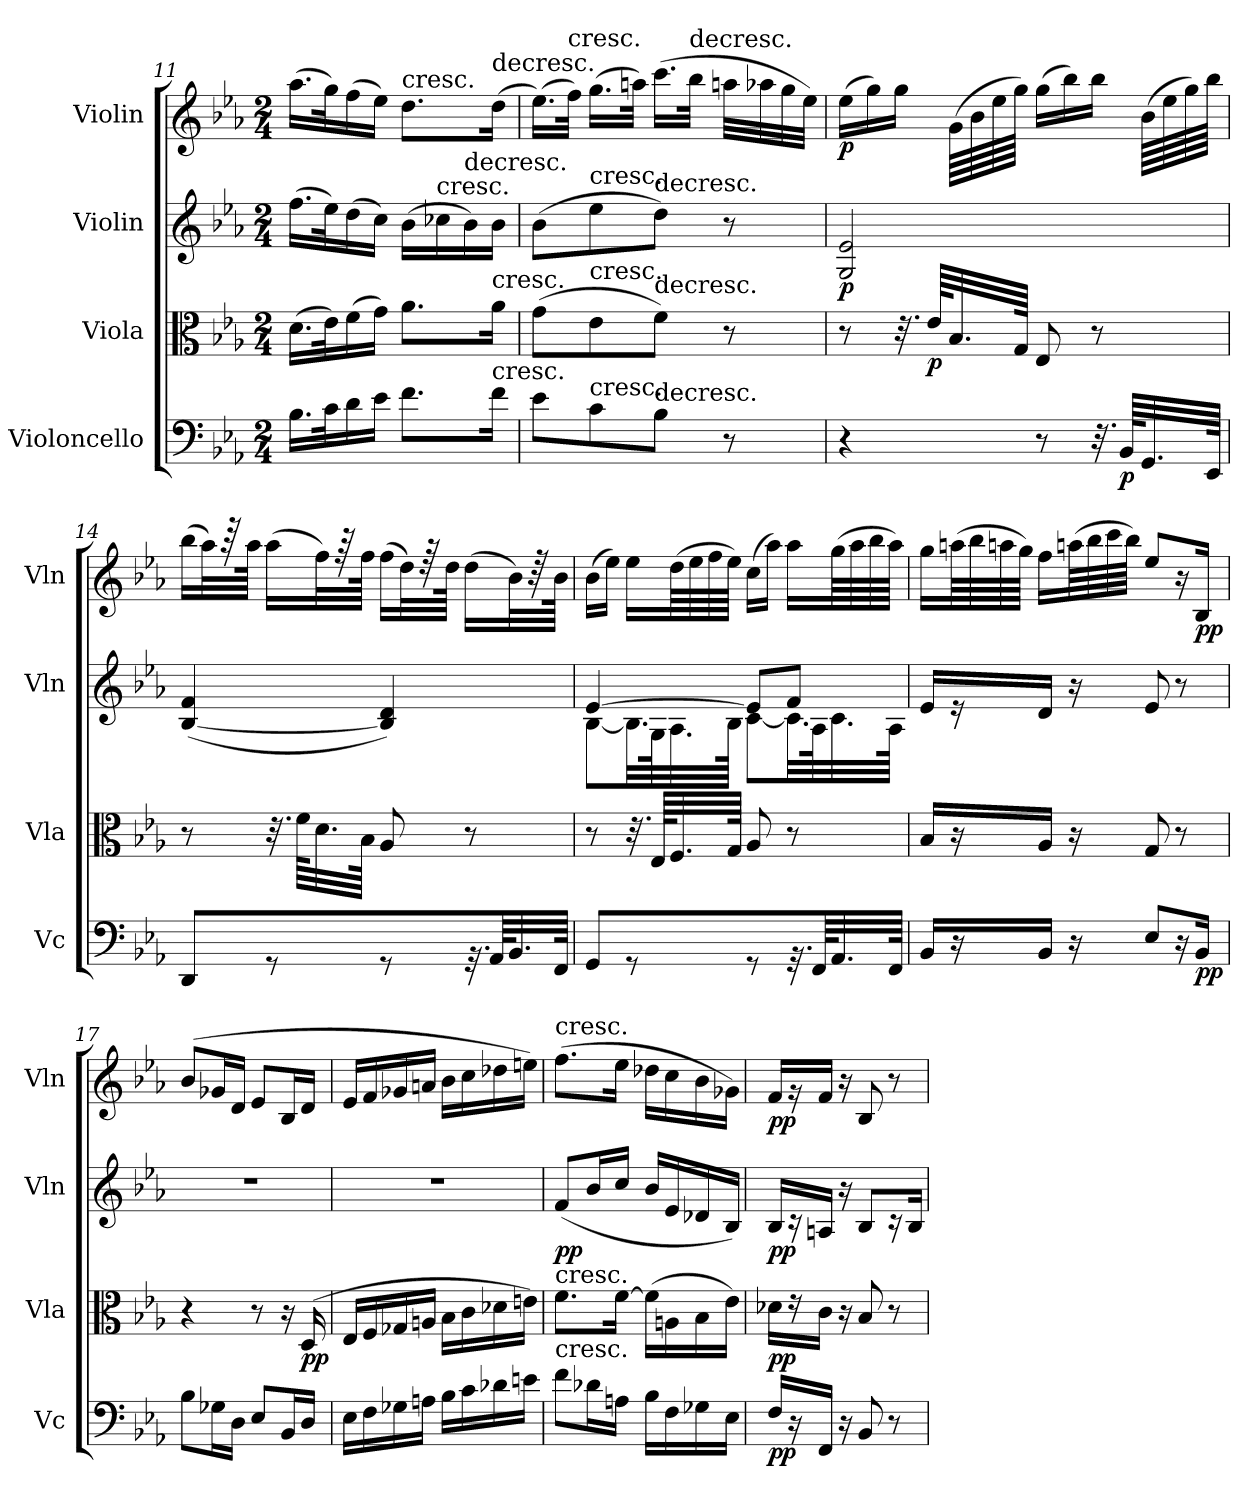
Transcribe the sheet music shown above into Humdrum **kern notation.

**kern	**dynam	**kern	**dynam	**kern	**dynam	**kern	**dynam
*part4	*part4	*part3	*part3	*part2	*part2	*part1	*part1
*staff4	*staff4	*staff3	*staff3	*staff2	*staff2	*staff1	*staff1
*I"Violoncello	*	*I"Viola	*	*I"Violin	*	*I"Violin	*
*I'Vc	*	*I'Vla	*	*I'Vln	*	*I'Vln	*
*clefF4	*	*clefC3	*	*clefG2	*	*clefG2	*
*k[b-e-a-]	*	*k[b-e-a-]	*	*k[b-e-a-]	*	*k[b-e-a-]	*
*M2/4	*	*M2/4	*	*M2/4	*	*M2/4	*
=11	=11	=11	=11	=11	=11	=11	=11
16.B-\LL	.	(16.d\LL	.	(16.ff\LL	.	(16.aa-\LL	.
32c\K	.	32e-\K)	.	32ee-\K)	.	32gg\K)	.
16d\	.	(16f\	.	(16dd\	.	(16ff\	.
16e-\JJ	.	16g\JJ)	.	16cc\JJ)	.	16ee-\JJ)	.
!	!	!	!	!	!	!LO:TX:t=cresc.	!
8.f\L	.	8.a-\L	.	(16b-\LL	.	8.dd\L	.
!	!	!	!	!LO:TX:t=cresc.	!	!	!
.	.	.	.	16cc-X\	.	.	.
!	!	!	!	!LO:TX:t=decresc.	!	!	!
.	.	.	.	16b-\)	.	.	.
!	!	!	!	!	!	!LO:TX:t=decresc.	!
!	!	!LO:TX:t=cresc.	!	!	!	!	!
!LO:TX:t=cresc.	!	!	!	!	!	!	!
16f\Jk	.	16a-\Jk	.	16b-\JJ	.	(16dd\Jk	.
=12	=12	=12	=12	=12	=12	=12	=12
8e-\L	.	(8g\L	.	(8b-\L	.	(16.ee-\LL)	.
!	!	!	!	!	!	!LO:TX:t=cresc.	!
.	.	.	.	.	.	32ff\JJk)	.
!	!	!	!	!LO:TX:t=cresc.	!	!	!
!	!	!LO:TX:t=cresc.	!	!	!	!	!
!LO:TX:t=cresc.	!	!	!	!	!	!	!
8c\	.	8e-\	.	8ee-\	.	(16.gg\LL	.
.	.	.	.	.	.	32aan\JJk)	.
!	!	!	!	!LO:TX:t=decresc.	!	!	!
!	!	!LO:TX:t=decresc.	!	!	!	!	!
!LO:TX:t=decresc.	!	!	!	!	!	!	!
8B-\J	.	8f\J)	.	8dd\J)	.	(16.ccc\LL	.
!	!	!	!	!	!	!LO:TX:t=decresc.	!
.	.	.	.	.	.	32bb-\JJk	.
8r	.	8r	.	8r	.	32aan\LLL	.
.	.	.	.	.	.	32aa-X\	.
.	.	.	.	.	.	32gg\	.
.	.	.	.	.	.	32ee-\JJJ)	.
=13	=13	=13	=13	=13	=13	=13	=13
4r	.	8r	.	2G/ 2e-/	p	(16ee-\LL	p
.	.	.	.	.	.	16gg\)	.
.	.	32.r	.	.	.	16gg\JJ	.
.	.	64e-/KLLL	p	.	.	.	.
.	.	32.B-/	.	.	.	(64g\LLLL	.
.	.	.	.	.	.	64b-\	.
.	.	.	.	.	.	64ee-\	.
.	.	64G/JJJk	.	.	.	64gg\JJJJ)	.
8r	.	8E-/	.	.	.	(16gg\LL	.
.	.	.	.	.	.	16bb-\)	.
32.r	.	8r	.	.	.	16bb-\JJ	.
64BB-/KLLL	p	.	.	.	.	.	.
32.GG/	.	.	.	.	.	(64b-\LLLL	.
.	.	.	.	.	.	64ee-\	.
.	.	.	.	.	.	64gg\)	.
64EE-/JJJk	.	.	.	.	.	64bb-\JJJJ	.
=14	=14	=14	=14	=14	=14	=14	=14
8DD/L	.	8r	.	([4B-/ 4f/	.	(16bb-\LL	.
.	.	.	.	.	.	32aa-\L)	.
.	.	.	.	.	.	64r	.
.	.	.	.	.	.	64aa-\JJJk	.
8r	.	32.r	.	.	.	(16aa-\LL	.
.	.	64f\KLLL	.	.	.	.	.
.	.	32.d\	.	.	.	32ff\L)	.
.	.	.	.	.	.	64r	.
.	.	64B-\JJJk	.	.	.	64ff\JJJk	.
8r	.	8A-/	.	4B-]/ 4d/)	.	(16ff\LL	.
.	.	.	.	.	.	32dd\L)	.
.	.	.	.	.	.	64r	.
.	.	.	.	.	.	64dd\JJJk	.
32.r	.	8r	.	.	.	(16dd\LL	.
64AA-/KLL	.	.	.	.	.	.	.
32.BB-/	.	.	.	.	.	32b-\L)	.
.	.	.	.	.	.	64r	.
64FF/JJJk	.	.	.	.	.	64b-\JJJk	.
=15	=15	=15	=15	=15	=15	=15	=15
*	*	*	*	*^	*	*	*
8GG/L	.	8r	.	[4e-/	[8B-\L	.	(16b-\LL	.
.	.	.	.	.	.	.	16ee-\JJ)	.
8r	.	32.r	.	.	32.B-\LL]	.	16ee-\LL	.
.	.	64E-/KLLL	.	.	64G\K	.	.	.
.	.	32.F/	.	.	32.A-\	.	(64dd\LL	.
.	.	.	.	.	.	.	64ee-\	.
.	.	.	.	.	.	.	64ff\	.
.	.	64G/JJJk	.	.	64B-\JJJk	.	64ee-\JJJJ)	.
8r	.	8A-/	.	8e-/L]	[8c\L	.	(16cc\LL	.
.	.	.	.	.	.	.	16aa-\JJ)	.
32.r	.	8r	.	8f/J	32.c\LL]	.	16aa-\LL	.
64FF/KLL	.	.	.	.	64A-\K	.	.	.
32.AA-/	.	.	.	.	32.c\	.	(64gg\LL	.
.	.	.	.	.	.	.	64aa-\	.
.	.	.	.	.	.	.	64bb-\	.
64FF/JJJk	.	.	.	.	64A-\JJJk	.	64aa-\JJJJ)	.
*	*	*	*	*v	*v	*	*	*
=16	=16	=16	=16	=16	=16	=16	=16
16BB-/LL	.	16B-/LL	.	16e-/LL	.	16gg\LL	.
16r	.	16r	.	16r	.	(64aan\LL	.
.	.	.	.	.	.	64bb-\	.
.	.	.	.	.	.	64aan\	.
.	.	.	.	.	.	64gg\JJJJ)	.
16BB-/JJ	.	16A-/JJ	.	16d/JJ	.	16ff\LL	.
16r	.	16r	.	16r	.	(64aan\LL	.
.	.	.	.	.	.	64bb-\	.
.	.	.	.	.	.	64ccc\	.
.	.	.	.	.	.	64bb-\JJJJ)	.
8E-/L	.	8G/	.	8e-/	.	8ee-/L	.
16r	.	8r	.	8r	.	16r	.
16BB-/Jk	pp	.	.	.	.	16B-/Jk	pp
=17	=17	=17	=17	=17	=17	=17	=17
8B-\L	.	4r	.	2r	.	(8b-/L	.
16G-X\L	.	.	.	.	.	16g-X/L	.
16D\JJ	.	.	.	.	.	16d/JJ	.
8E-/L	.	8r	.	.	.	8e-/L	.
16BB-/L	.	16r	.	.	.	16B-/L	.
16D/JJ	.	(16D/	pp	.	.	16d/JJ	.
=18	=18	=18	=18	=18	=18	=18	=18
16E-\LL	.	16E-/LL	.	2r	.	16e-/LL	.
16F\	.	16F/	.	.	.	16f/	.
16G-X\	.	16G-X/	.	.	.	16g-X/	.
16An\JJ	.	16An/JJ	.	.	.	16an/JJ	.
16B-\LL	.	16B-\LL	.	.	.	16b-\LL	.
16c\	.	16c\	.	.	.	16cc\	.
16d-X\	.	16d-X\	.	.	.	16dd-X\	.
16en\JJ	.	16en\JJ)	.	.	.	16een\JJ)	.
=19	=19	=19	=19	=19	=19	=19	=19
!	!	!	!	!	!	!LO:TX:t=cresc.	!
!	!	!LO:TX:t=cresc.	!	!	!	!	!
!LO:TX:t=cresc.	!	!	!	!	!	!	!
8f\L	.	8.f\L	.	(8f/L	pp	(8.ff\L	.
16d-X\L	.	.	.	16b-/L	.	.	.
16An\JJ	.	[16f\Jk	.	16cc/JJ	.	16ee-\Jk	.
16B-\LL	.	(16f\LL]	.	16b-/LL	.	16dd-X\LL	.
16F\	.	16An\	.	16e-/	.	16cc\	.
16G-X\	.	16B-\	.	16d-X/	.	16b-\	.
16E-\JJ	.	16e-\JJ)	.	16B-/JJ)	.	16g-X\JJ)	.
=20	=20	=20	=20	=20	=20	=20	=20
16F/LL	pp	16d-X\LL	pp	16B-/LL	pp	16f/LL	pp
16r	.	16r	.	16r	.	16r	.
16FF/JJ	.	16c\JJ	.	16An/JJ	.	16f/JJ	.
16r	.	16r	.	16r	.	16r	.
8BB-/	.	8B-/	.	8B-/L	.	8B-/	.
8r	.	8r	.	16r	.	8r	.
.	.	.	.	16B-/Jk	.	.	.
=	=	=	=	=	=	=	=
*-	*-	*-	*-	*-	*-	*-	*-
